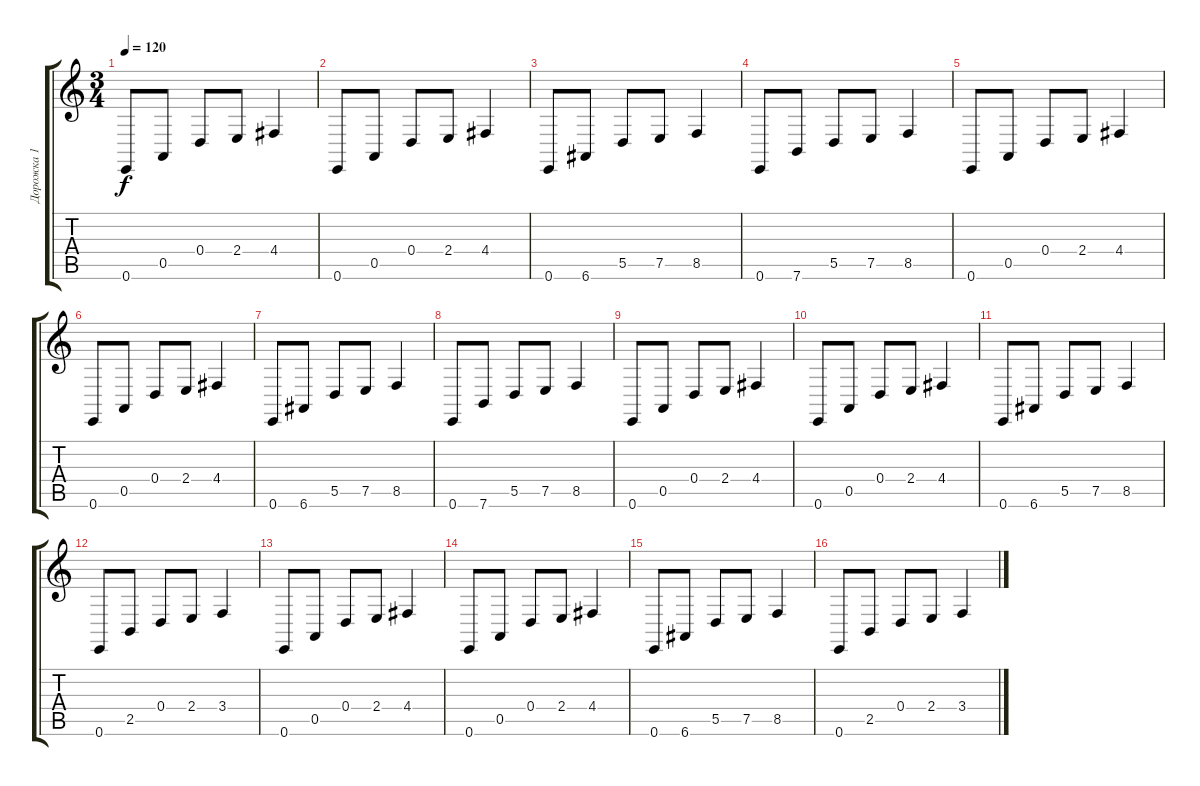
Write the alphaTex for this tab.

\track ("Дорожка 1" "Дорожка 1") {instrument acousticgrandpiano}
\staff {score tabs}
\tuning (E4 B3 G3 D3 A2 E2) {hide}
\ts (3 4)
\tempo 120
\clef g2
\ks aminor
0.6.8{dy f} 0.5.8 0.4.8 2.4.8 4.4.4 |
0.6.8 0.5.8 0.4.8 2.4.8 4.4.4 |
0.6.8 6.6.8 5.5.8 7.5.8 8.5.4 |
0.6.8 7.6.8 5.5.8 7.5.8 8.5.4 |
0.6.8 0.5.8 0.4.8 2.4.8 4.4.4 |
0.6.8 0.5.8 0.4.8 2.4.8 4.4.4 |
0.6.8 6.6.8 5.5.8 7.5.8 8.5.4 |
0.6.8 7.6.8 5.5.8 7.5.8 8.5.4 |
0.6.8 0.5.8 0.4.8 2.4.8 4.4.4 |
0.6.8 0.5.8 0.4.8 2.4.8 4.4.4 |
0.6.8 6.6.8 5.5.8 7.5.8 8.5.4 |
0.6.8 2.5.8 0.4.8 2.4.8 3.4.4 |
0.6.8 0.5.8 0.4.8 2.4.8 4.4.4 |
0.6.8 0.5.8 0.4.8 2.4.8 4.4.4 |
0.6.8 6.6.8 5.5.8 7.5.8 8.5.4 |
0.6.8 2.5.8 0.4.8 2.4.8 3.4.4
